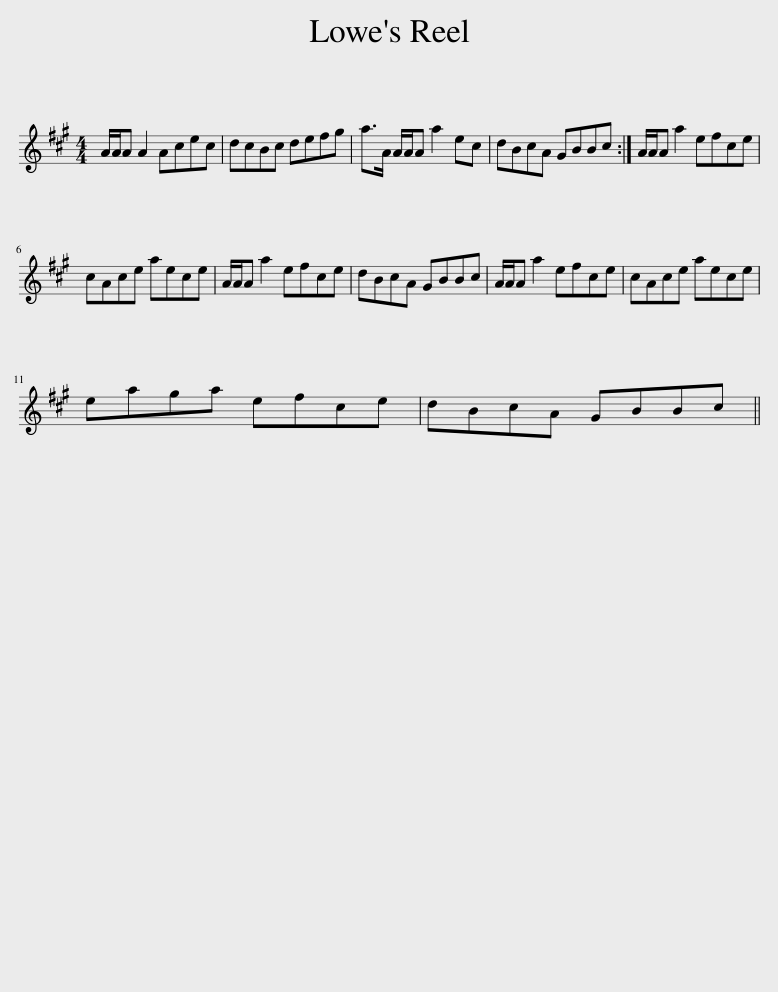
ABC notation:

X:1
L:1/8
M:4/4
I:linebreak $
K:A
V:1 treble
V:1
 A/A/A A2 Acec | dcBc defg | a>A A/A/A a2 ec | dBcA GBBc :| A/A/A a2 efce |$ %5
 cAce aece | A/A/A a2 efce | dBcA GBBc | A/A/A a2 efce | cAce aece |$ %10
 eaga efce | dBcA GBBc || %12
